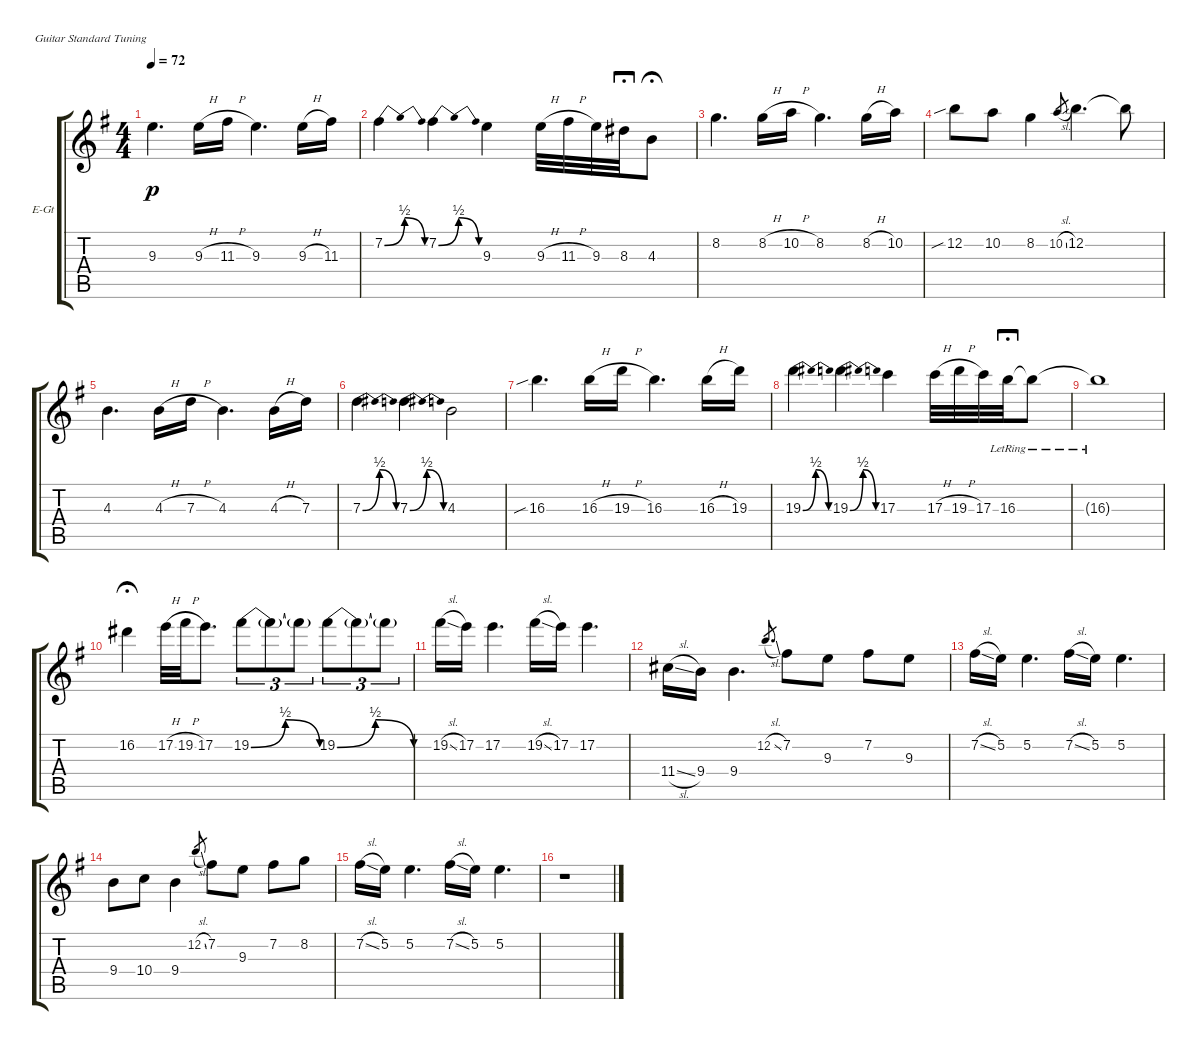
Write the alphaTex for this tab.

\defaultSystemsLayout 4
\bracketExtendMode groupsimilarinstruments
\firstSystemTrackNameOrientation horizontal
\otherSystemsTrackNameOrientation horizontal
\track ("Hrm.gtr II" "E-Gt") {instrument distortionguitar}
\staff {score tabs}
\tuning (E4 B3 G3 D3 A2 E2)
\ts (4 4)
\tempo 72
\clef g2
\ks g
9.3.4{d dy p instrument distortionguitar} 9.3{h}.16 11.3{h}.16 9.3.4{d} 9.3{h}.16 11.3.16 |
7.2{be (bendrelease 0 0 10.2 2 20.4 2 30 0)}.4 7.2{be (bendrelease 0 0 10.2 2 20.4 2 30 0)}.4 9.3.4 9.3{h}.32 11.3{h}.32 9.3.32 8.3.32{fermata (long 1)} 4.3.8{fermata (medium 1)} |
8.2.4{d} 8.2{h}.16 10.2{h}.16 8.2.4{d} 8.2{h}.16 10.2.16 |
12.2{sib}.8 10.2.8 8.2.4 10.2{sl}.8{gr} 12.2.4{d} 12.2{t}.8 |
4.3.4{d} 4.3{h}.16 7.3{h}.16 4.3.4{d} 4.3{h}.16 7.3.16 |
7.3{be (bendrelease 0 0 10.2 2 20.4 2 30 0)}.4 7.3{be (bendrelease 0 0 10.2 2 20.4 2 30 0)}.4 4.3.2 |
16.3{sib}.4{d} 16.3{h}.16 19.3{h}.16 16.3.4{d} 16.3{h}.16 19.3.16 |
19.3{be (bendrelease 0 0 10.2 2 20.4 2 30 0)}.4 19.3{be (bendrelease 0 0 10.2 2 20.4 2 30 0)}.4 17.3.4 17.3{h}.32 19.3{h}.32 17.3.32 16.3{lr}.32{fermata (long 1)} 16.3{lr t}.8 |
16.3{lr t}.1 |
\scale
0.511811 16.2.4{fermata (medium 0.68)} 17.2{h}.32 19.2{h}.32 17.2.8{d} 19.2{be (bendrelease 20.4 0 27.599999999999998 2 36 2 42 0)}.8{tu (3 2)} 19.2{t}.8{tu (3 2)} 19.2{t}.8{tu (3 2)} 19.2{be (bendrelease 19.8 0 27.599999999999998 2 36 2 42 0)}.8{tu (3 2)} 19.2{t}.8{tu (3 2)} 19.2{t}.8{tu (3 2)} |
\scale
0.244094 19.2{sl}.16 17.2.16 17.2.4{d} 19.2{sl}.16 17.2.16 17.2.4{d} |
\scale
0.244094 11.4{sl}.16 9.4.16 9.4.4{d} 12.2{sl}.8{d gr} 7.2.8 9.3.8 7.2.8 9.3.8 |
\scale
0.333333 7.2{sl}.16 5.2.16 5.2.4{d} 7.2{sl}.16 5.2.16 5.2.4{d} |
\scale
0.333333 9.4.8 10.4.8 9.4.4 12.2{sl}.8{gr} 7.2.8 9.3.8 7.2.8 8.2.8 |
\scale
0.333333 7.2{sl}.16 5.2.16 5.2.4{d} 7.2{sl}.16 5.2.16 5.2.4{d} |
r.1
